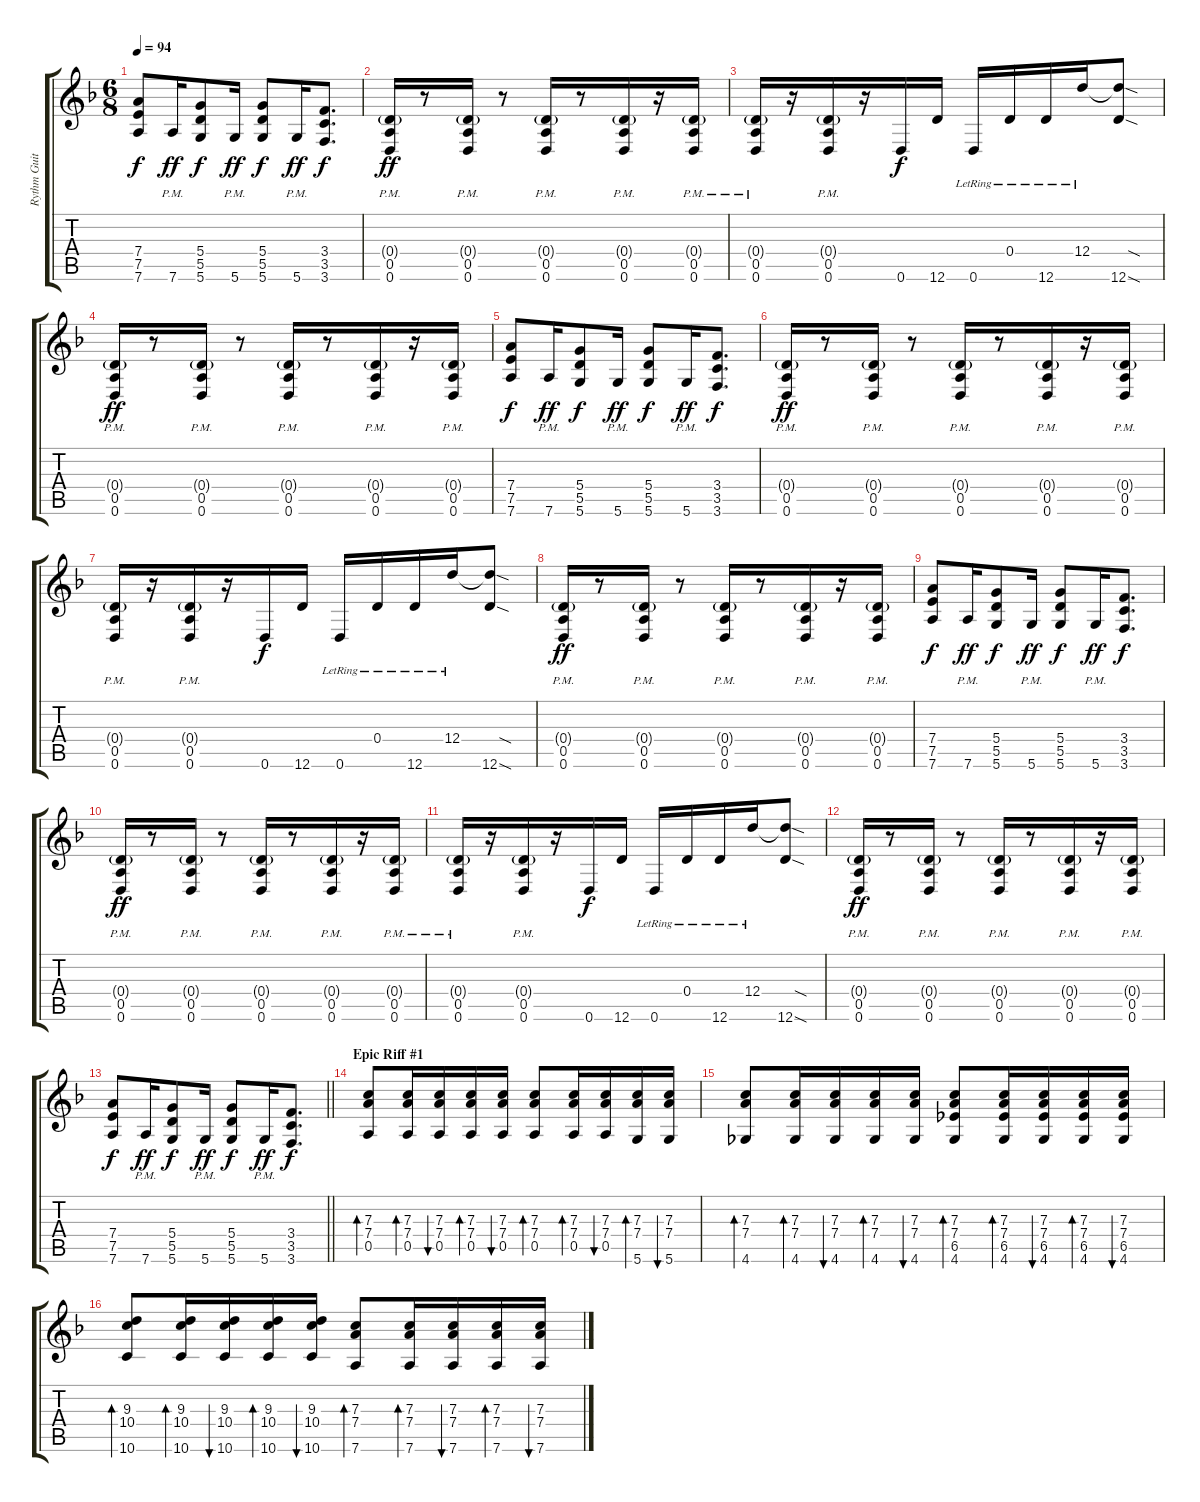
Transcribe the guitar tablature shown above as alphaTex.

\track ("Rythm Guitar 1" "Rythm Guit") {instrument distortionguitar}
\staff {score tabs}
\tuning (E4 A3 F3 D3 A2 D2) {hide}
\ts (6 8)
\tempo 94
\clef g2
\ks dminor
(7.4 7.5 7.6).8{dy f} 7.6{pm}.16{dy ff} (5.4 5.5 5.6).8{dy f} 5.6{pm}.16{dy ff} (5.4 5.5 5.6).8{dy f} 5.6{pm}.16{dy ff} (3.4 3.5 3.6).8{d dy f} |
(0.4{g} 0.5 0.6{pm}).16{dy ff} r.8 (0.4{g} 0.5 0.6{pm}).16 r.8 (0.4{g} 0.5 0.6{pm}).16 r.8 (0.4{g} 0.5 0.6{pm}).16 r.16 (0.4{g} 0.5 0.6{pm}).16 |
(0.4{g} 0.5 0.6{pm}).16 r.16 (0.4{g} 0.5 0.6{pm}).16 r.16 0.6.16{dy f} 12.6.16 0.6{lr}.16 0.4{lr}.16 12.6{lr}.16 12.4{lr}.16 (12.4{sod t} 12.6{sod}).8 |
(0.4{g} 0.5 0.6{pm}).16{dy ff} r.8 (0.4{g} 0.5 0.6{pm}).16 r.8 (0.4{g} 0.5 0.6{pm}).16 r.8 (0.4{g} 0.5 0.6{pm}).16 r.16 (0.4{g} 0.5 0.6{pm}).16 |
(7.4 7.5 7.6).8{dy f} 7.6{pm}.16{dy ff} (5.4 5.5 5.6).8{dy f} 5.6{pm}.16{dy ff} (5.4 5.5 5.6).8{dy f} 5.6{pm}.16{dy ff} (3.4 3.5 3.6).8{d dy f} |
(0.4{g} 0.5 0.6{pm}).16{dy ff} r.8 (0.4{g} 0.5 0.6{pm}).16 r.8 (0.4{g} 0.5 0.6{pm}).16 r.8 (0.4{g} 0.5 0.6{pm}).16 r.16 (0.4{g} 0.5 0.6{pm}).16 |
(0.4{g} 0.5 0.6{pm}).16 r.16 (0.4{g} 0.5 0.6{pm}).16 r.16 0.6.16{dy f} 12.6.16 0.6{lr}.16 0.4{lr}.16 12.6{lr}.16 12.4{lr}.16 (12.4{sod t} 12.6{sod}).8 |
(0.4{g} 0.5 0.6{pm}).16{dy ff} r.8 (0.4{g} 0.5 0.6{pm}).16 r.8 (0.4{g} 0.5 0.6{pm}).16 r.8 (0.4{g} 0.5 0.6{pm}).16 r.16 (0.4{g} 0.5 0.6{pm}).16 |
(7.4 7.5 7.6).8{dy f} 7.6{pm}.16{dy ff} (5.4 5.5 5.6).8{dy f} 5.6{pm}.16{dy ff} (5.4 5.5 5.6).8{dy f} 5.6{pm}.16{dy ff} (3.4 3.5 3.6).8{d dy f} |
(0.4{g} 0.5 0.6{pm}).16{dy ff} r.8 (0.4{g} 0.5 0.6{pm}).16 r.8 (0.4{g} 0.5 0.6{pm}).16 r.8 (0.4{g} 0.5 0.6{pm}).16 r.16 (0.4{g} 0.5 0.6{pm}).16 |
(0.4{g} 0.5 0.6{pm}).16 r.16 (0.4{g} 0.5 0.6{pm}).16 r.16 0.6.16{dy f} 12.6.16 0.6{lr}.16 0.4{lr}.16 12.6{lr}.16 12.4{lr}.16 (12.4{sod t} 12.6{sod}).8 |
(0.4{g} 0.5 0.6{pm}).16{dy ff} r.8 (0.4{g} 0.5 0.6{pm}).16 r.8 (0.4{g} 0.5 0.6{pm}).16 r.8 (0.4{g} 0.5 0.6{pm}).16 r.16 (0.4{g} 0.5 0.6{pm}).16 |
\barLineRight lightlight
(7.4 7.5 7.6).8{dy f} 7.6{pm}.16{dy ff} (5.4 5.5 5.6).8{dy f} 5.6{pm}.16{dy ff} (5.4 5.5 5.6).8{dy f} 5.6{pm}.16{dy ff} (3.4 3.5 3.6).8{d dy f} |
\section ("" "Epic Riff #1")
(7.3 7.4 0.5).8{bd 30} (7.3 7.4 0.5).16{bd 30} (7.3 7.4 0.5).16{bu 30} (7.3 7.4 0.5).16{bd 30} (7.3 7.4 0.5).16{bu 30} (7.3 7.4 0.5).8{bd 30} (7.3 7.4 0.5).16{bd 30} (7.3 7.4 0.5).16{bu 30} (7.3 7.4 5.6).16{bd 30} (7.3 7.4 5.6).16{bu 30} |
(7.3 7.4 4.6).8{bd 30} (7.3 7.4 4.6).16{bd 30} (7.3 7.4 4.6).16{bu 30} (7.3 7.4 4.6).16{bd 30} (7.3 7.4 4.6).16{bu 30} (7.3 7.4 6.5 4.6).8{bd 30} (7.3 7.4 6.5 4.6).16{bd 30} (7.3 7.4 6.5 4.6).16{bu 30} (7.3 7.4 6.5 4.6).16{bd 30} (7.3 7.4 6.5 4.6).16{bu 30} |
(9.3 10.4 10.6).8{bd 30} (9.3 10.4 10.6).16{bd 30} (9.3 10.4 10.6).16{bu 30} (9.3 10.4 10.6).16{bd 30} (9.3 10.4 10.6).16{bu 30} (7.3 7.4 7.6).8{bd 30} (7.3 7.4 7.6).16{bd 30} (7.3 7.4 7.6).16{bu 30} (7.3 7.4 7.6).16{bd 30} (7.3 7.4 7.6).16{bu 30}
